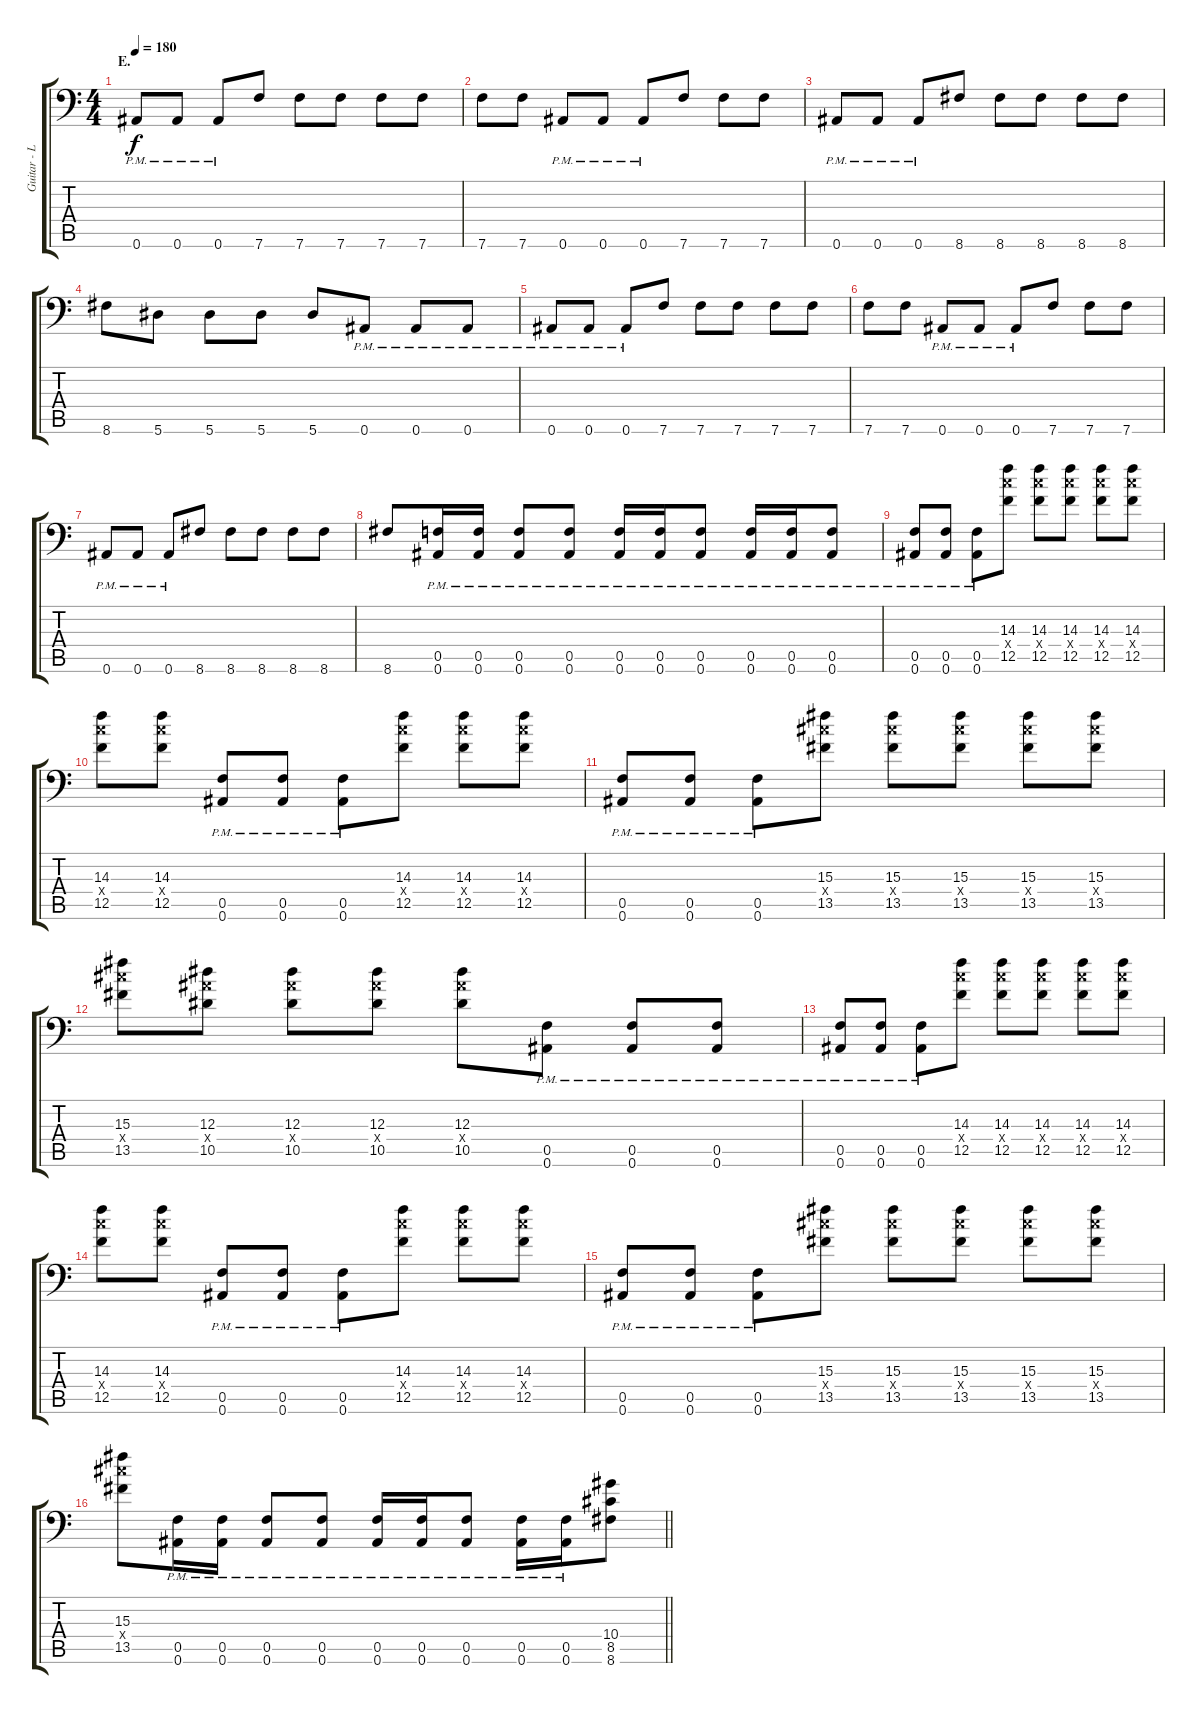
\track ("Guitar - Left" "Guitar - L") {instrument distortionguitar}
\staff {score tabs}
\tuning (C4 G3 Eb3 Bb2 F2 Bb1) {hide}
\ts (4 4)
\section ("" "E.")
\tempo 180
\clef f4
\ks c
0.6{pm}.8{dy f} 0.6{pm}.8 0.6{pm}.8 7.6.8 7.6.8 7.6.8 7.6.8 7.6.8 |
7.6.8 7.6.8 0.6{pm}.8 0.6{pm}.8 0.6{pm}.8 7.6.8 7.6.8 7.6.8 |
0.6{pm}.8 0.6{pm}.8 0.6{pm}.8 8.6.8 8.6.8 8.6.8 8.6.8 8.6.8 |
8.6.8 5.6.8 5.6.8 5.6.8 5.6.8 0.6{pm}.8 0.6{pm}.8 0.6{pm}.8 |
0.6{pm}.8 0.6{pm}.8 0.6{pm}.8 7.6.8 7.6.8 7.6.8 7.6.8 7.6.8 |
7.6.8 7.6.8 0.6{pm}.8 0.6{pm}.8 0.6{pm}.8 7.6.8 7.6.8 7.6.8 |
0.6{pm}.8 0.6{pm}.8 0.6{pm}.8 8.6.8 8.6.8 8.6.8 8.6.8 8.6.8 |
8.6.8 (0.5{pm} 0.6{pm}).16 (0.5{pm} 0.6{pm}).16 (0.5{pm} 0.6{pm}).8 (0.5{pm} 0.6{pm}).8 (0.5{pm} 0.6{pm}).16 (0.5{pm} 0.6{pm}).16 (0.5{pm} 0.6{pm}).8 (0.5{pm} 0.6{pm}).16 (0.5{pm} 0.6{pm}).16 (0.5{pm} 0.6{pm}).8 |
(0.5{pm} 0.6{pm}).8 (0.5{pm} 0.6{pm}).8 (0.5{pm} 0.6{pm}).8 (14.3 14.4{x} 12.5).8 (14.3 14.4{x} 12.5).8 (14.3 14.4{x} 12.5).8 (14.3 14.4{x} 12.5).8 (14.3 14.4{x} 12.5).8 |
(14.3 14.4{x} 12.5).8 (14.3 14.4{x} 12.5).8 (0.5{pm} 0.6{pm}).8 (0.5{pm} 0.6{pm}).8 (0.5{pm} 0.6{pm}).8 (14.3 14.4{x} 12.5).8 (14.3 14.4{x} 12.5).8 (14.3 14.4{x} 12.5).8 |
(0.5{pm} 0.6{pm}).8 (0.5{pm} 0.6{pm}).8 (0.5{pm} 0.6{pm}).8 (15.3 15.4{x} 13.5).8 (15.3 15.4{x} 13.5).8 (15.3 15.4{x} 13.5).8 (15.3 15.4{x} 13.5).8 (15.3 15.4{x} 13.5).8 |
(15.3 15.4{x} 13.5).8 (12.3 12.4{x} 10.5).8 (12.3 12.4{x} 10.5).8 (12.3 12.4{x} 10.5).8 (12.3 12.4{x} 10.5).8 (0.5{pm} 0.6{pm}).8 (0.5{pm} 0.6{pm}).8 (0.5{pm} 0.6{pm}).8 |
(0.5{pm} 0.6{pm}).8 (0.5{pm} 0.6{pm}).8 (0.5{pm} 0.6{pm}).8 (14.3 14.4{x} 12.5).8 (14.3 14.4{x} 12.5).8 (14.3 14.4{x} 12.5).8 (14.3 14.4{x} 12.5).8 (14.3 14.4{x} 12.5).8 |
(14.3 14.4{x} 12.5).8 (14.3 14.4{x} 12.5).8 (0.5{pm} 0.6{pm}).8 (0.5{pm} 0.6{pm}).8 (0.5{pm} 0.6{pm}).8 (14.3 14.4{x} 12.5).8 (14.3 14.4{x} 12.5).8 (14.3 14.4{x} 12.5).8 |
(0.5{pm} 0.6{pm}).8 (0.5{pm} 0.6{pm}).8 (0.5{pm} 0.6{pm}).8 (15.3 15.4{x} 13.5).8 (15.3 15.4{x} 13.5).8 (15.3 15.4{x} 13.5).8 (15.3 15.4{x} 13.5).8 (15.3 15.4{x} 13.5).8 |
\barLineRight lightlight
(15.3 15.4{x} 13.5).8 (0.5{pm} 0.6{pm}).16 (0.5{pm} 0.6{pm}).16 (0.5{pm} 0.6{pm}).8 (0.5{pm} 0.6{pm}).8 (0.5{pm} 0.6{pm}).16 (0.5{pm} 0.6{pm}).16 (0.5{pm} 0.6{pm}).8 (0.5{pm} 0.6{pm}).16 (0.5{pm} 0.6{pm}).16 (10.4 8.5 8.6).8
